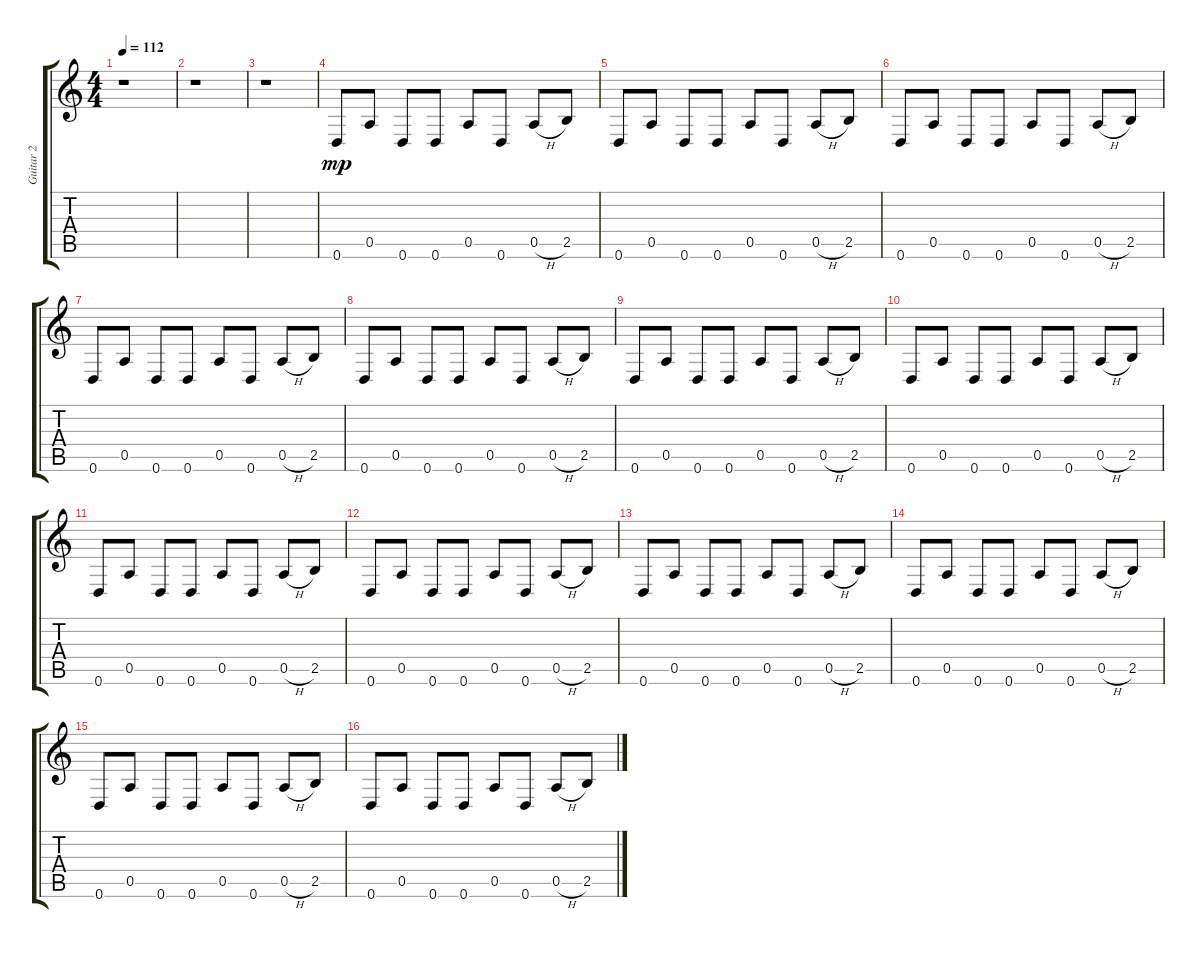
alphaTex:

\track ("Guitar 2" "Guitar 2") {instrument overdrivenguitar}
\staff {score tabs}
\tuning (E4 B3 G3 D3 A2 D2) {hide}
\ts (4 4)
\tempo 112
\clef g2
\ks c
r.1{dy mp instrument overdrivenguitar} |
r.1 |
r.1 |
0.6.8 0.5.8 0.6.8 0.6.8 0.5.8 0.6.8 0.5{h}.8 2.5.8 |
0.6.8 0.5.8 0.6.8 0.6.8 0.5.8 0.6.8 0.5{h}.8 2.5.8 |
0.6.8 0.5.8 0.6.8 0.6.8 0.5.8 0.6.8 0.5{h}.8 2.5.8 |
0.6.8 0.5.8 0.6.8 0.6.8 0.5.8 0.6.8 0.5{h}.8 2.5.8 |
0.6.8 0.5.8 0.6.8 0.6.8 0.5.8 0.6.8 0.5{h}.8 2.5.8 |
0.6.8 0.5.8 0.6.8 0.6.8 0.5.8 0.6.8 0.5{h}.8 2.5.8 |
0.6.8 0.5.8 0.6.8 0.6.8 0.5.8 0.6.8 0.5{h}.8 2.5.8 |
0.6.8 0.5.8 0.6.8 0.6.8 0.5.8 0.6.8 0.5{h}.8 2.5.8 |
0.6.8 0.5.8 0.6.8 0.6.8 0.5.8 0.6.8 0.5{h}.8 2.5.8 |
0.6.8 0.5.8 0.6.8 0.6.8 0.5.8 0.6.8 0.5{h}.8 2.5.8 |
0.6.8 0.5.8 0.6.8 0.6.8 0.5.8 0.6.8 0.5{h}.8 2.5.8 |
0.6.8 0.5.8 0.6.8 0.6.8 0.5.8 0.6.8 0.5{h}.8 2.5.8 |
0.6.8 0.5.8 0.6.8 0.6.8 0.5.8 0.6.8 0.5{h}.8 2.5.8
